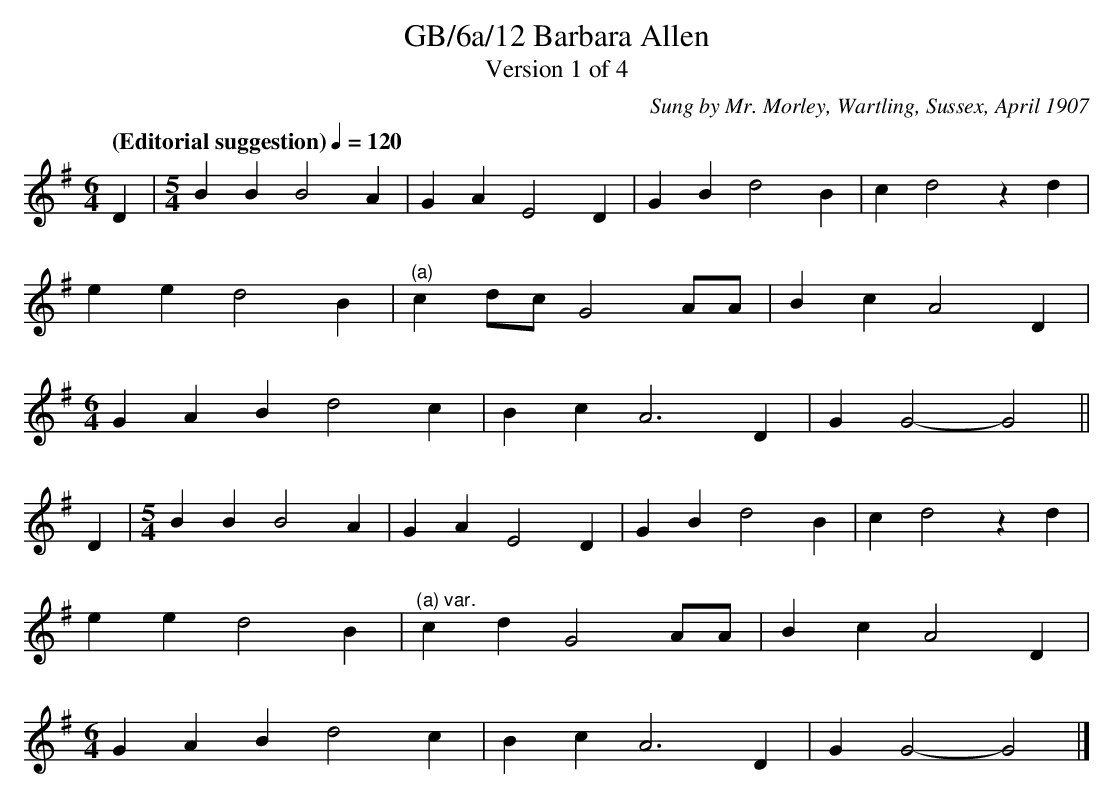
X:1
T:GB/6a/12 Barbara Allen
T:Version 1 of 4
C:Sung by Mr. Morley, Wartling, Sussex, April 1907
M:6/4
L:1/4
Q:"(Editorial suggestion)" 1/4=120
K:G
D |[M:5/4]B B B2 A| G A E2 D |G B d2 B| c d2 z d |
e e d2 B |"^(a)"c d/c/ G2 A/A/ |B c A2 D |
[M:6/4]G A B d2c| B c A3 D |G G2-G2 ||
D |[M:5/4]B B B2 A| G A E2 D |G B d2 B| c d2 z d |
e e d2 B |"^(a) var."c d G2 A/A/|B c A2 D |
[M:6/4]G A B d2c| B c A3 D |G G2-G2 |]
